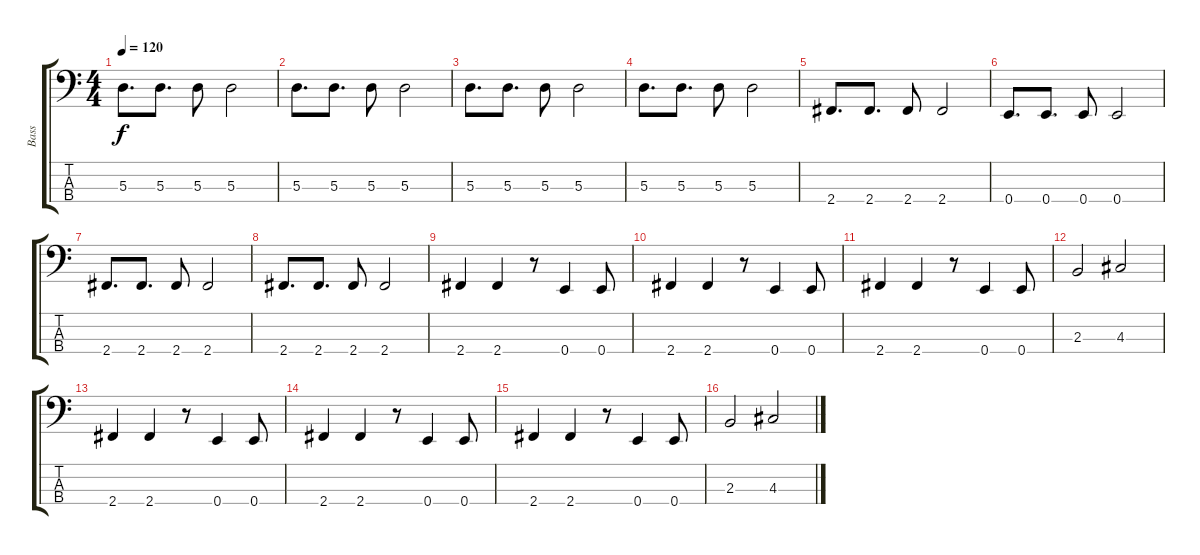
\track ("Bass" "Bass") {instrument electricbassfinger}
\staff {score tabs}
\tuning (G2 D2 A1 E1) {hide}
\ts (4 4)
\tempo 120
\clef f4
\ks c
5.3.8{d dy f} 5.3.8{d} 5.3.8 5.3.2 |
5.3.8{d} 5.3.8{d} 5.3.8 5.3.2 |
5.3.8{d} 5.3.8{d} 5.3.8 5.3.2 |
5.3.8{d} 5.3.8{d} 5.3.8 5.3.2 |
2.4.8{d} 2.4.8{d} 2.4.8 2.4.2 |
0.4.8{d} 0.4.8{d} 0.4.8 0.4.2 |
2.4.8{d} 2.4.8{d} 2.4.8 2.4.2 |
2.4.8{d} 2.4.8{d} 2.4.8 2.4.2 |
2.4.4 2.4.4 r.8 0.4.4 0.4.8 |
2.4.4 2.4.4 r.8 0.4.4 0.4.8 |
2.4.4 2.4.4 r.8 0.4.4 0.4.8 |
2.3.2 4.3.2 |
2.4.4 2.4.4 r.8 0.4.4 0.4.8 |
2.4.4 2.4.4 r.8 0.4.4 0.4.8 |
2.4.4 2.4.4 r.8 0.4.4 0.4.8 |
2.3.2 4.3.2
